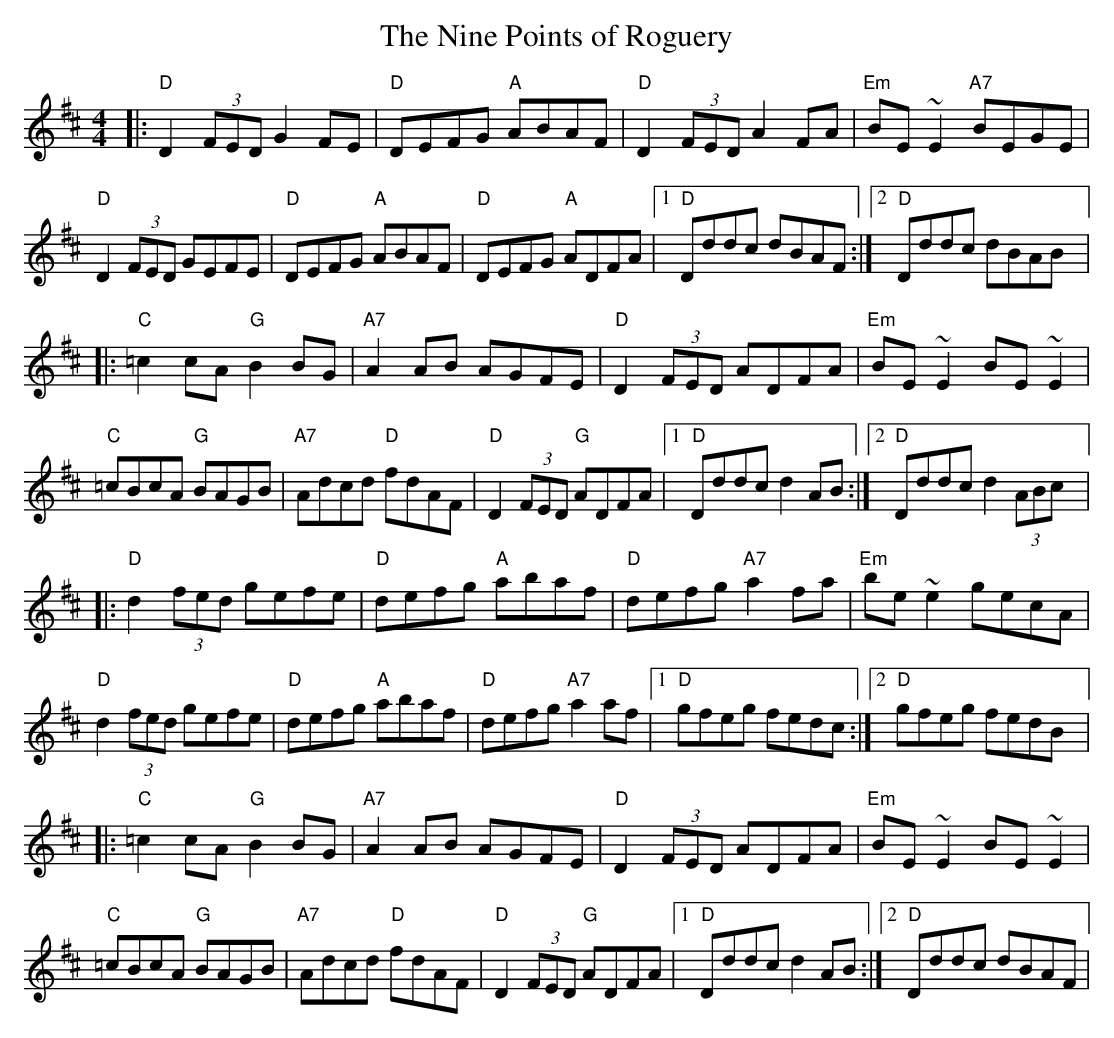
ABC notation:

X:1
T:The Nine Points of Roguery
M:4/4
L:1/8
K:D
|:"D"D2 (3FED G2 FE|"D"DEFG "A"ABAF|"D"D2 (3FED A2 FA|"Em"BE ~E2 "A7"BEGE|
"D"D2 (3FED GEFE|"D"DEFG "A"ABAF|"D"DEFG "A"ADFA|[1"D"Dddc dBAF :|[2"D"Dddc dBAB|:
"C"=c2 cA "G"B2 BG|"A7"A2 AB AGFE|"D"D2 (3FED ADFA|"Em"BE ~E2 BE ~E2|
"C"=cBcA "G"BAGB|"A7"Adcd "D"fdAF|"D"D2 (3FED "G"ADFA|[1"D"Dddc d2 AB :|[2"D"Dddc d2 (3ABc |:
"D"d2 (3fed gefe|"D"defg "A"abaf|"D"defg "A7"a2 fa|"Em"be ~e2 gecA|
"D"d2 (3fed gefe|"D"defg "A"abaf|"D"defg "A7"a2 af|[1"D"gfeg fedc:|[2"D"gfeg fedB |:
"C"=c2 cA "G"B2 BG|"A7"A2 AB AGFE|"D"D2 (3FED ADFA|"Em"BE ~E2 BE ~E2|
"C"=cBcA "G"BAGB|"A7"Adcd "D"fdAF|"D"D2 (3FED "G"ADFA|[1"D"Dddc d2 AB :|[2"D"Dddc dBAF |
